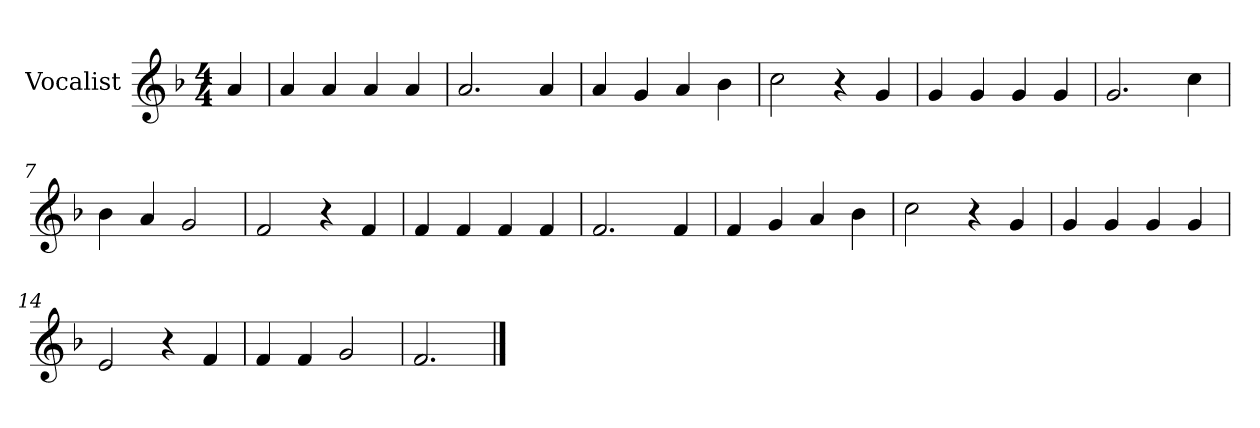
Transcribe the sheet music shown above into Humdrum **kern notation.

**kern
*part1
*staff1
*I"Vocalist
*k[b-]
*F:
*M4/4
=
4a
=1
4a
4a
4a
4a
=2
2.a
4a
=3
4a
4g
4a
4b-
=4
2cc
4r
4g
=5
4g
4g
4g
4g
=6
2.g
4cc
=7
4b-
4a
2g
=8
2f
4r
4f
=9
4f
4f
4f
4f
=10
2.f
4f
=11
4f
4g
4a
4b-
=12
2cc
4r
4g
=13
4g
4g
4g
4g
=14
2e
4r
4f
=15
4f
4f
2g
=16
2.f
==
*-
